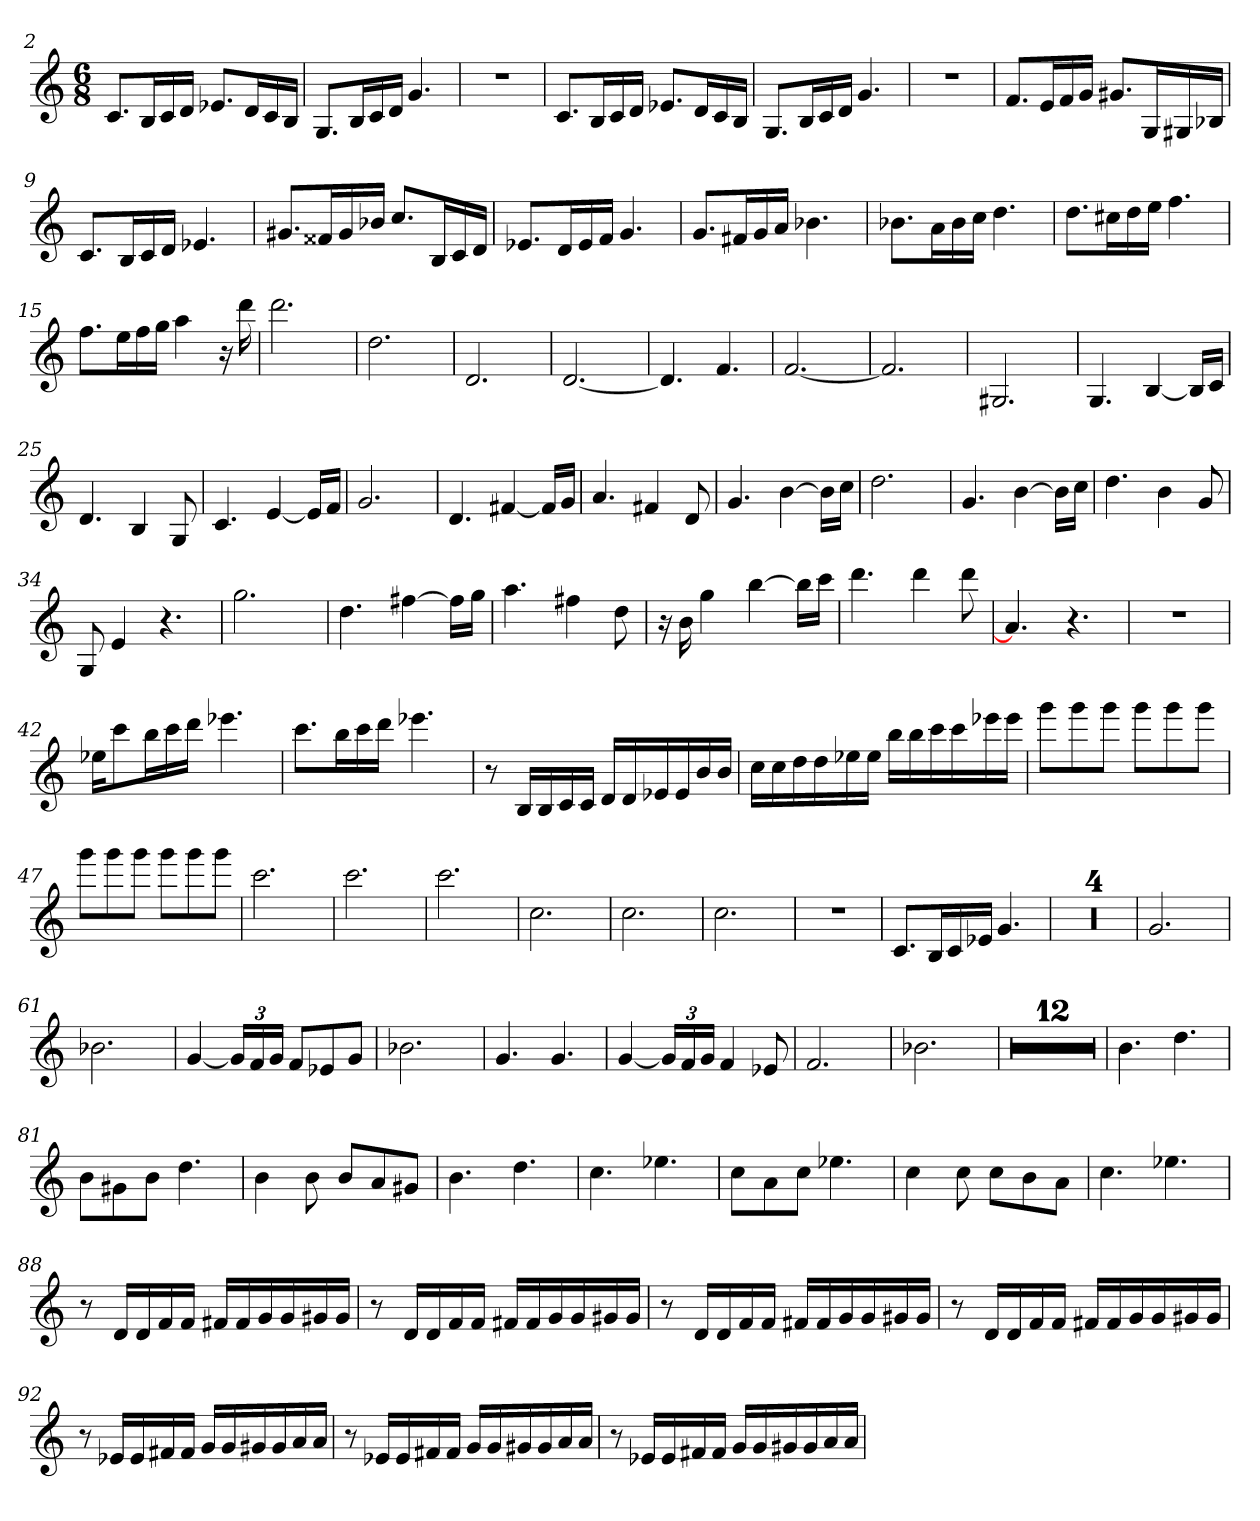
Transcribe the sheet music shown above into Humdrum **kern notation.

**kern
*part1
*staff1
*clefG2
*k[]
*C:
*M6/8
=2
8.c/L
16B/L
16c/
16d/JJ
8.e-X/L
16d/L
16c/
16B/JJ
=3
8.G/L
16B/L
16c/
16d/JJ
4.g
=4
2.r
=5
8.c/L
16B/L
16c/
16d/JJ
8.e-X/L
16d/L
16c/
16B/JJ
=6
8.G/L
16B/L
16c/
16d/JJ
4.g
=7
2.r
=8
8.f/L
16e/L
16f/
16g/JJ
8.g#X/L
16G/L
16G#X/
16B-X/JJ
=9
8.c/L
16B/L
16c/
16d/JJ
4.e-X
=10
8.g#X/L
16f##X/L
16g#/
16b-X/JJ
8.cc/L
16B/L
16c/
16d/JJ
=11
8.e-X/L
16d/L
16e-/
16f/JJ
4.g
=12
8.g/L
16f#X/L
16g/
16a/JJ
4.b-X
=13
8.b-X\L
16a\L
16b-\
16cc\JJ
4.dd
=14
8.dd\L
16cc#X\L
16dd\
16ee\JJ
4.ff
=15
8.ff\L
16ee\L
16ff\
16gg\JJ
4aa
16r
16ddd
=16
2.ddd
=17
2.dd
=18
2.d
=19
[2.d
=20
4.d]
4.f
=21
[2.f
=22
2.f]
=23
2.G#X
=24
4.G
[4B
16B/LL]
16c/JJ
=25
4.d
4B
8G
=26
4.c
[4e
16e/LL]
16f/JJ
=27
2.g
=28
4.d
[4f#X
16f#/LL]
16g/JJ
=29
4.a
4f#X
8d
=30
4.g
[4b
16b\LL]
16cc\JJ
=31
2.dd
=32
4.g
[4b
16b\LL]
16cc\JJ
=33
4.dd
4b
8g
=34
8G
4e
4.r
=35
2.gg
=36
4.dd
[4ff#X
16ff#\LL]
16gg\JJ
=37
4.aa
4ff#X
8dd
=38
16r
16b
4gg
[4bb
16bb\LL]
16ccc\JJ
=39
4.ddd
4ddd
8ddd
=40
4.a]
4.r
=41
2.r
=42
16ee-X\KL
8ccc\
16bb\L
16ccc\
16ddd\JJ
4.eee-X
=43
8.ccc\L
16bb\L
16ccc\
16ddd\JJ
4.eee-X
=44
8r
16B/LL
16B/
16c/
16c/JJ
16d/LL
16d/
16e-X/
16e-/
16b/
16b/JJ
=45
16cc\LL
16cc\
16dd\
16dd\
16ee-X\
16ee-\JJ
16bb\LL
16bb\
16ccc\
16ccc\
16eee-X\
16eee-\JJ
=46
8ggg\L
8ggg\
8ggg\J
8ggg\L
8ggg\
8ggg\J
=47
8ggg\L
8ggg\
8ggg\J
8ggg\L
8ggg\
8ggg\J
=48
2.ccc
=49
2.ccc
=50
2.ccc
=51
2.cc
=52
2.cc
=53
2.cc
=54
2.r
=55
8.c/L
16B/L
16c/
16e-X/JJ
4.g
=56
2.r
=57
2.r
=58
2.r
=59
2.r
=60
2.g
=61
2.b-X
=62
[4g
24g/LL]
24f/
24g/JJ
8f/L
8e-X/
8g/J
=63
2.b-X
=64
4.g
4.g
=65
[4g
24g/LL]
24f/
24g/JJ
4f
8e-X
=66
2.f
=67
2.b-X
=68
2.r
=69
2.r
=70
2.r
=71
2.r
=72
2.r
=73
2.r
=74
2.r
=75
2.r
=76
2.r
=77
2.r
=78
2.r
=79
2.r
=80
4.b
4.dd
=81
8b\L
8g#X\
8b\J
4.dd
=82
4b
8b
8b/L
8a/
8g#X/J
=83
4.b
4.dd
=84
4.cc
4.ee-X
=85
8cc\L
8a\
8cc\J
4.ee-X
=86
4cc
8cc
8cc\L
8b\
8a\J
=87
4.cc
4.ee-X
=88
8r
16d/LL
16d/
16f/
16f/JJ
16f#X/LL
16f#/
16g/
16g/
16g#X/
16g#/JJ
=89
8r
16d/LL
16d/
16f/
16f/JJ
16f#X/LL
16f#/
16g/
16g/
16g#X/
16g#/JJ
=90
8r
16d/LL
16d/
16f/
16f/JJ
16f#X/LL
16f#/
16g/
16g/
16g#X/
16g#/JJ
=91
8r
16d/LL
16d/
16f/
16f/JJ
16f#X/LL
16f#/
16g/
16g/
16g#X/
16g#/JJ
=92
8r
16e-X/LL
16e-/
16f#X/
16f#/JJ
16g/LL
16g/
16g#X/
16g#/
16a/
16a/JJ
=93
8r
16e-X/LL
16e-/
16f#X/
16f#/JJ
16g/LL
16g/
16g#X/
16g#/
16a/
16a/JJ
=94
8r
16e-X/LL
16e-/
16f#X/
16f#/JJ
16g/LL
16g/
16g#X/
16g#/
16a/
16a/JJ
=
*-
